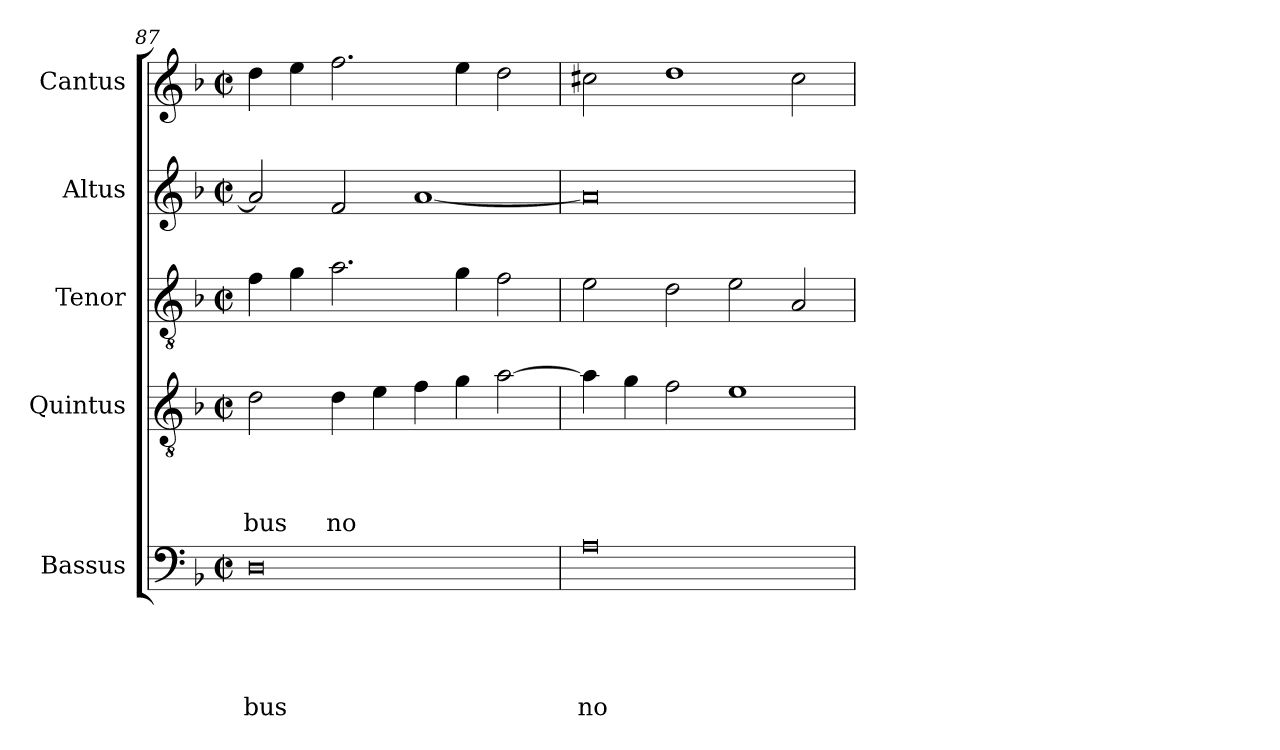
**kern	**text	**text	**text	**text	**text	**kern	**text	**text	**text	**text	**kern	**kern	**text	**kern	**text
*part5	*part5	*part5	*part5	*part5	*part5	*part4	*part4	*part4	*part4	*part4	*part3	*part2	*part2	*part1	*part1
*staff5	*staff5	*staff5	*staff5	*staff5	*staff5	*staff4	*staff4	*staff4	*staff4	*staff4	*staff3	*staff2	*staff2	*staff1	*staff1
*I"Bassus	*	*	*	*	*	*I"Quintus	*	*	*	*	*I"Tenor	*I"Altus	*	*I"Cantus	*
*clefF4	*	*	*	*	*	*clefGv2	*	*	*	*	*clefGv2	*clefG2	*	*clefG2	*
*k[b-]	*	*	*	*	*	*k[b-]	*	*	*	*	*k[b-]	*k[b-]	*	*k[b-]	*
*F:	*	*	*	*	*	*F:	*	*	*	*	*F:	*F:	*	*F:	*
*M2/2	*	*	*	*	*	*M2/2	*	*	*	*	*M2/2	*M2/2	*	*M2/2	*
*met(c|)	*	*	*	*	*	*met(c|)	*	*	*	*	*met(c|)	*met(c|)	*	*met(c|)	*
=87	=87	=87	=87	=87	=87	=87	=87	=87	=87	=87	=87	=87	=87	=87	=87
!	!	!	!	!	!LO:LY:b	!	!	!	!	!LO:LY:b	!	!	!	!	!
0D	.	.	.	.	bus	2d\	.	.	.	bus	4f\	2a/]	.	4dd\	.
.	.	.	.	.	.	.	.	.	.	.	4g\	.	.	4ee\	.
!	!	!	!	!	!	!	!	!	!	!LO:LY:b	!	!	!	!	!
.	.	.	.	.	.	4d\	.	.	.	no	2.a\	2f/	.	2.ff\	.
.	.	.	.	.	.	4e\	.	.	.	.	.	.	.	.	.
.	.	.	.	.	.	4f\	.	.	.	.	.	[<1a	.	.	.
.	.	.	.	.	.	4g\	.	.	.	.	4g\	.	.	4ee\	.
.	.	.	.	.	.	[>2a\	.	.	.	.	2f\	.	.	2dd\	.
=88	=88	=88	=88	=88	=88	=88	=88	=88	=88	=88	=88	=88	=88	=88	=88
!	!	!	!	!	!LO:LY:b	!	!	!	!	!	!	!	!	!	!
0A	.	.	.	.	no	4a\]	.	.	.	.	2e\	0a]	.	2cc#X\	.
.	.	.	.	.	.	4g\	.	.	.	.	.	.	.	.	.
.	.	.	.	.	.	2f\	.	.	.	.	2d\	.	.	1dd	.
.	.	.	.	.	.	1e	.	.	.	.	2e\	.	.	.	.
.	.	.	.	.	.	.	.	.	.	.	2A/	.	.	2cc#\	.
=	=	=	=	=	=	=	=	=	=	=	=	=	=	=	=
*-	*-	*-	*-	*-	*-	*-	*-	*-	*-	*-	*-	*-	*-	*-	*-
